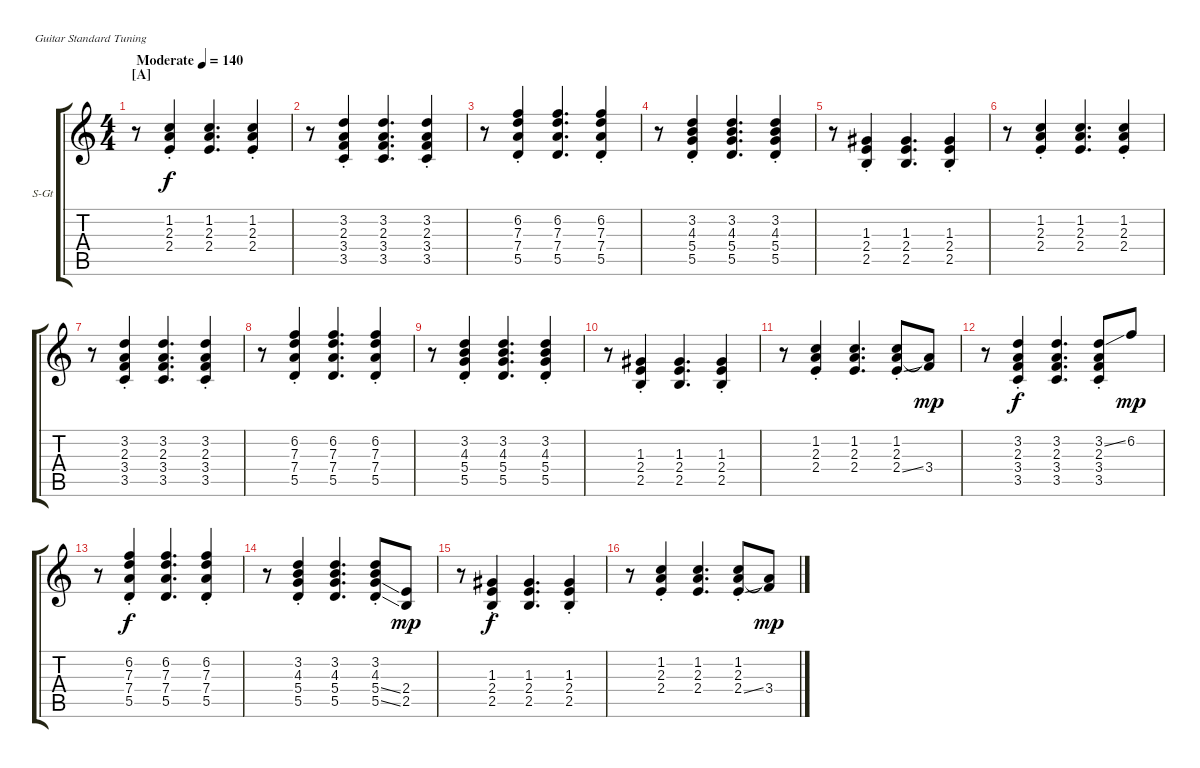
\bracketExtendMode groupsimilarinstruments
\firstSystemTrackNameOrientation horizontal
\otherSystemsTrackNameOrientation horizontal
\track ("Nick Valensi" "S-Gt") {instrument acousticguitarsteel}
\staff {score tabs}
\tuning (E4 B3 G3 D3 A2 E2)
\ts (4 4)
\beaming (8 2 2 2 2)
\section ("A" "")
\tempo (140 "Moderate")
\clef g2
\ks aminor
r.8{dy f instrument acousticguitarsteel} (1.2{st} 2.3{st} 2.4{st}).4 (1.2 2.3 2.4).4{d} (1.2{st} 2.3{st} 2.4{st}).4 |
r.8 (3.2{st} 2.3{st} 3.4{st} 3.5).4 (3.2 2.3 3.4 3.5).4{d} (3.2{st} 2.3{st} 3.4{st} 3.5).4 |
r.8 (6.2{st} 7.3{st} 7.4{st} 5.5).4 (6.2 7.3 7.4 5.5).4{d} (6.2{st} 7.3{st} 7.4{st} 5.5).4 |
r.8 (3.2{st} 4.3{st} 5.4{st} 5.5).4 (3.2 4.3 5.4 5.5).4{d} (3.2{st} 4.3{st} 5.4{st} 5.5).4 |
r.8 (1.3{st} 2.4{st} 2.5).4 (1.3 2.4 2.5).4{d} (1.3{st} 2.4{st} 2.5).4 |
r.8 (1.2{st} 2.3{st} 2.4{st}).4 (1.2 2.3 2.4).4{d} (1.2{st} 2.3{st} 2.4{st}).4 |
r.8 (3.2{st} 2.3{st} 3.4{st} 3.5).4 (3.2 2.3 3.4 3.5).4{d} (3.2{st} 2.3{st} 3.4{st} 3.5).4 |
r.8 (6.2{st} 7.3{st} 7.4{st} 5.5).4 (6.2 7.3 7.4 5.5).4{d} (6.2{st} 7.3{st} 7.4{st} 5.5).4 |
r.8 (3.2{st} 4.3{st} 5.4{st} 5.5).4 (3.2 4.3 5.4 5.5).4{d} (3.2{st} 4.3{st} 5.4{st} 5.5).4 |
r.8 (1.3{st} 2.4{st} 2.5).4 (1.3 2.4 2.5).4{d} (1.3{st} 2.4{st} 2.5).4 |
r.8 (1.2{st} 2.3{st} 2.4{st}).4 (1.2 2.3 2.4).4{d} (1.2{st} 2.3{st} 2.4{ss st}).8 (2.3{t} 3.4).8{dy mp} |
r.8 (3.2{st} 2.3{st} 3.4{st} 3.5).4{dy f} (3.2 2.3 3.4 3.5).4{d} (3.2{ss st} 2.3{st} 3.4{st} 3.5).8 6.2.8{dy mp} |
r.8 (6.2{st} 7.3{st} 7.4{st} 5.5).4{dy f} (6.2 7.3 7.4 5.5).4{d} (6.2{st} 7.3{st} 7.4{st} 5.5).4 |
r.8 (3.2{st} 4.3{st} 5.4{st} 5.5).4 (3.2 4.3 5.4 5.5).4{d} (3.2{st} 4.3{st} 5.4{ss st} 5.5{ss}).8 (2.5 2.4).8{dy mp} |
r.8 (1.3{st} 2.4{st} 2.5).4{dy f} (1.3 2.4 2.5).4{d} (1.3{st} 2.4{st} 2.5).4 |
r.8 (1.2{st} 2.3{st} 2.4{st}).4 (1.2 2.3 2.4).4{d} (1.2{st} 2.3{st} 2.4{ss st}).8 (2.3{t} 3.4).8{dy mp}
